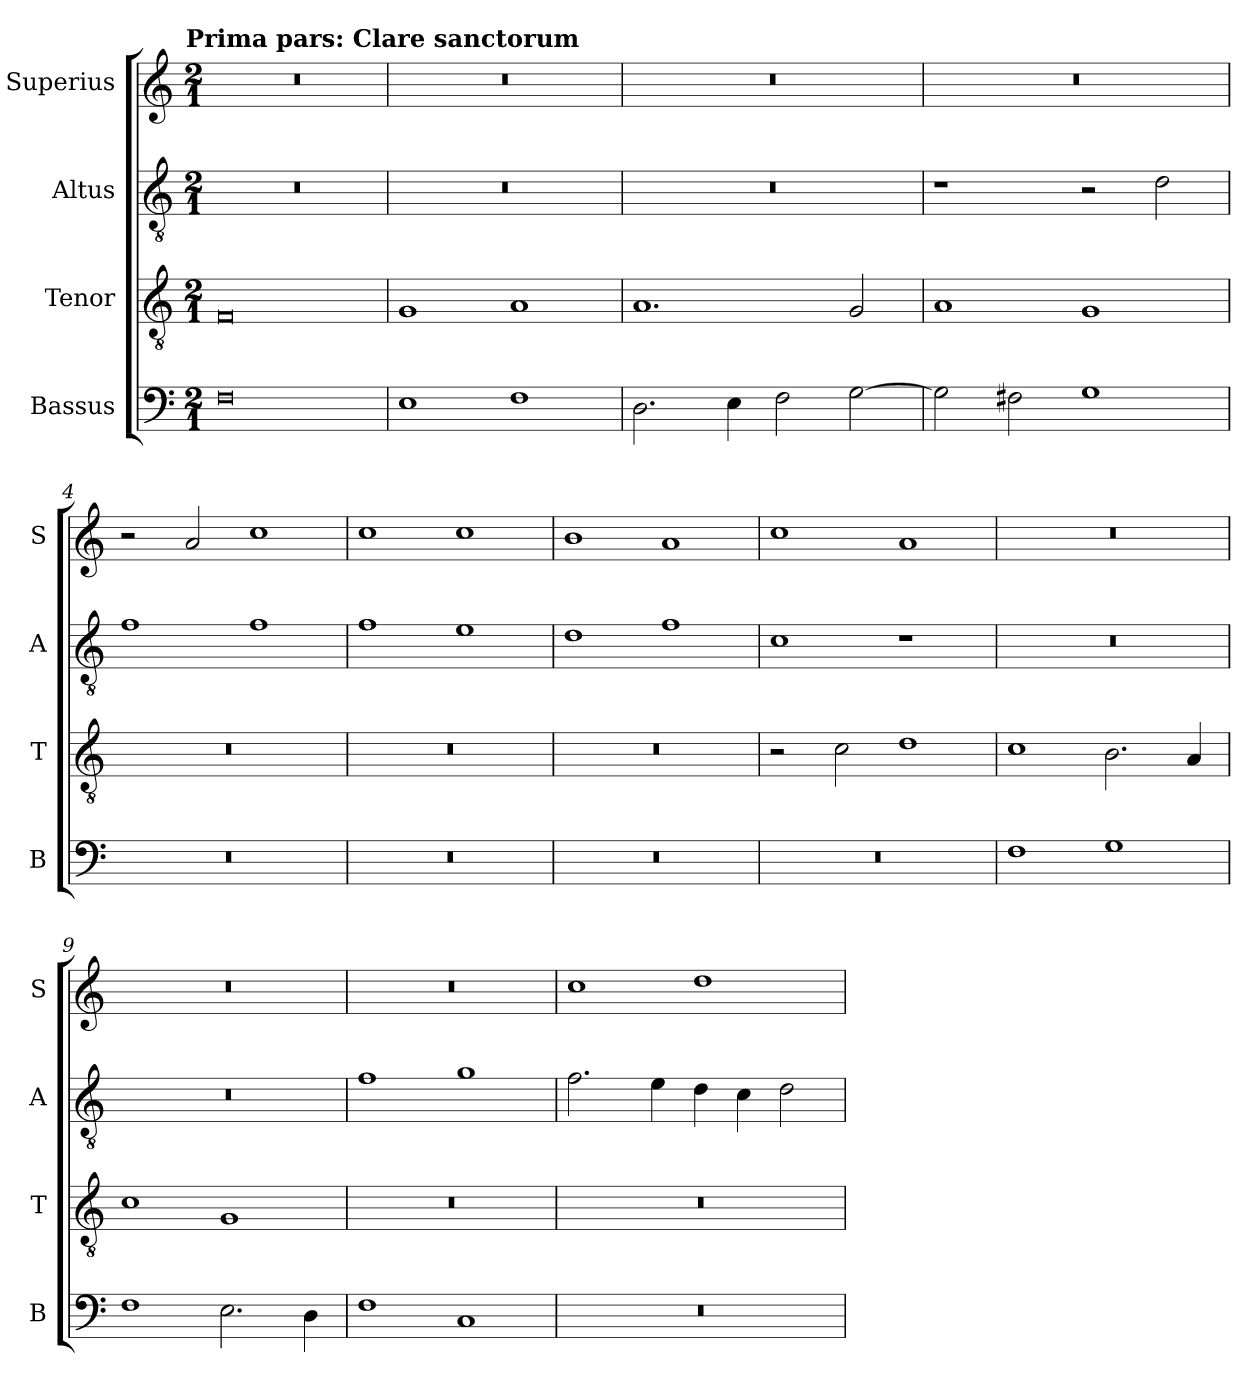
**kern	**kern	**kern	**kern
*part4	*part3	*part2	*part1
*staff4	*staff3	*staff2	*staff1
*I"Bassus	*I"Tenor	*I"Altus	*I"Superius
*I'B	*I'T	*I'A	*I'S
*clefF4	*clefGv2	*clefGv2	*clefG2
*k[]	*k[]	*k[]	*k[]
*C:	*C:	*C:	*C:
!!LO:TX:omd:t=Prima pars&colon; Clare sanctorum
*M2/1	*M2/1	*M2/1	*M2/1
=	=	=	=
0F	0F	0r	0r
=1	=1	=1	=1
1E	1G	0r	0r
1F	1A	.	.
=2	=2	=2	=2
2.D	1.A	0r	0r
4E	.	.	.
2F	.	.	.
[2G	2G	.	.
=3	=3	=3	=3
2G]	1A	1r	0r
2F#X	.	.	.
1G	1G	2r	.
.	.	2d	.
=4	=4	=4	=4
0r	0r	1f	2r
.	.	.	2a
.	.	1f	1cc
=5	=5	=5	=5
0r	0r	1f	1cc
.	.	1e	1cc
=6	=6	=6	=6
0r	0r	1d	1b
.	.	1f	1a
=7	=7	=7	=7
0r	2r	1c	1cc
.	2c	.	.
.	1d	1r	1a
=8	=8	=8	=8
1F	1c	0r	0r
1G	2.B	.	.
.	4A	.	.
=9	=9	=9	=9
1F	1c	0r	0r
2.E	1G	.	.
4D	.	.	.
=10	=10	=10	=10
1F	0r	1f	0r
1C	.	1g	.
=11	=11	=11	=11
0r	0r	2.f	1cc
.	.	4e	.
.	.	4d	1dd
.	.	4c	.
.	.	2d	.
=	=	=	=
*-	*-	*-	*-
